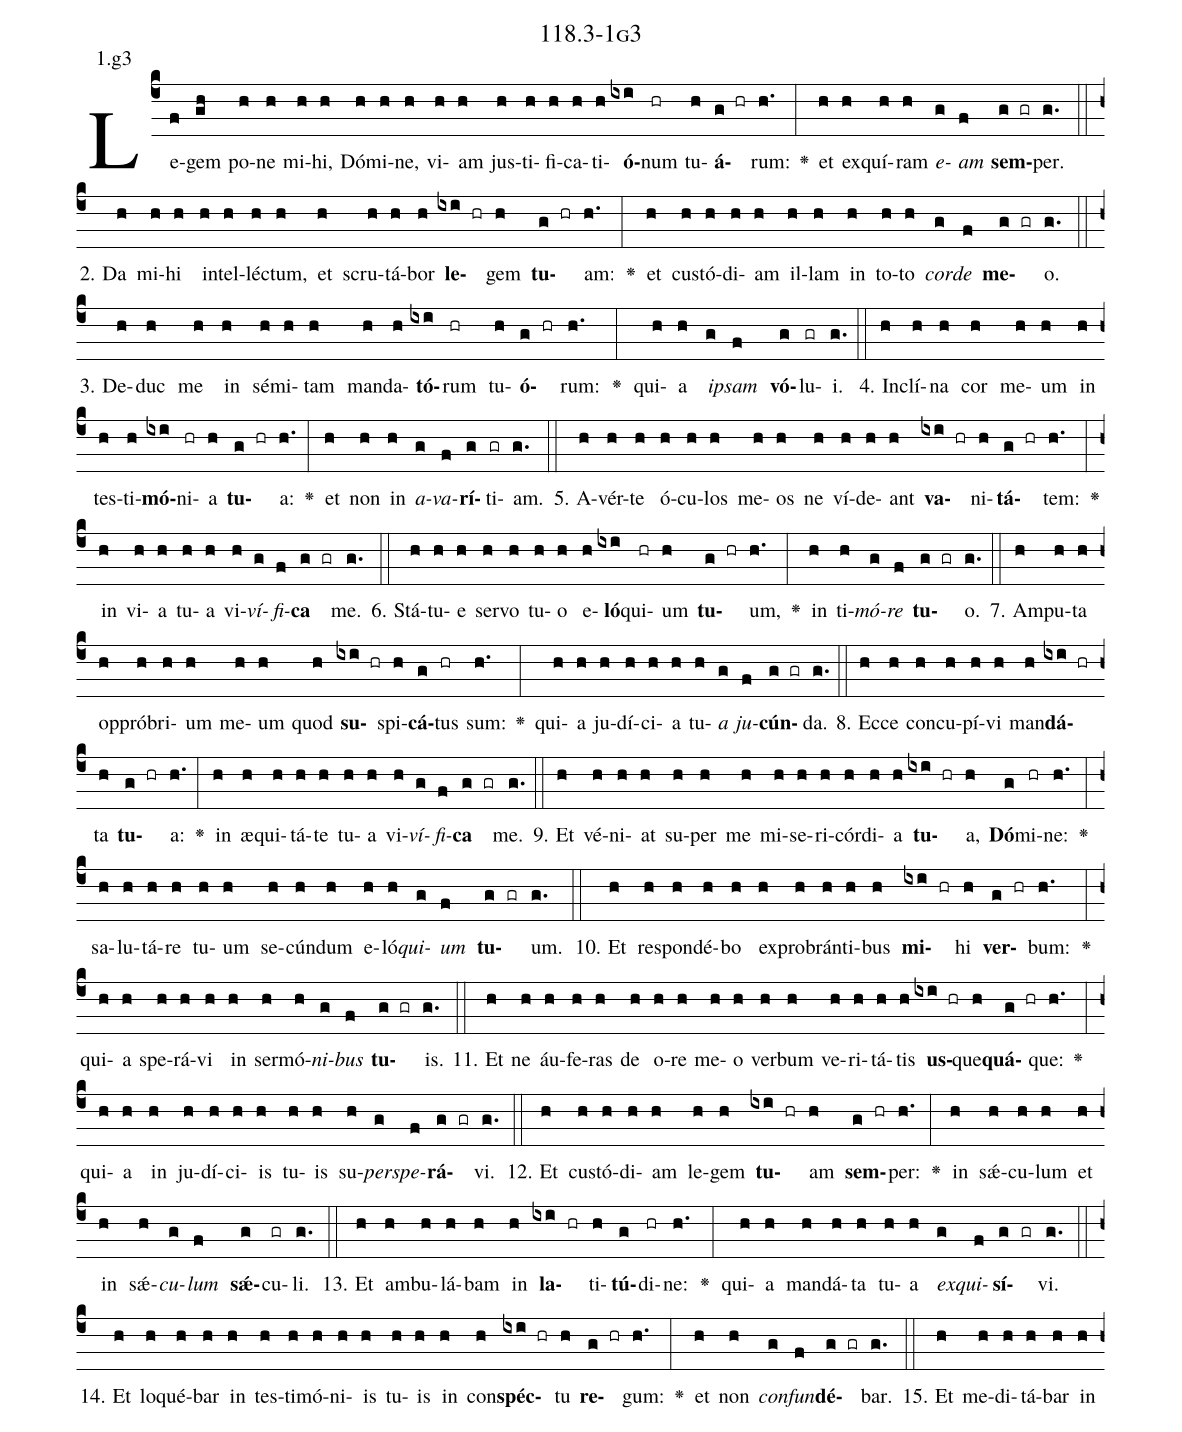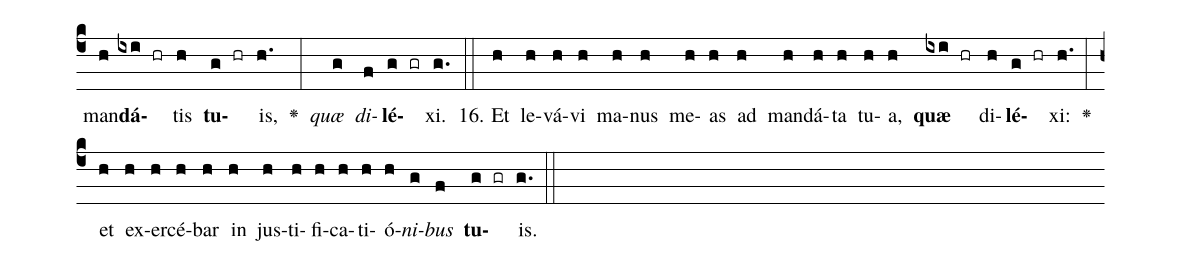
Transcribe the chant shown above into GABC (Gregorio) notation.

name: 118.3-1g3;
annotation: 1.g3;
%%
(c4)Le(f)gem(gh) po(h)ne(h) mi(h)hi,(h) Dó(h)mi(h)ne,(h) vi(h)am(h) jus(h)ti(h)fi(h)ca(h)ti(h)<b>ó</b>(ixi)num(hr) tu(h)<b>á</b>(g hr)rum:(h.) <v>\greheightstar</v>(:) et(h) ex(h)quí(h)ram(h) <i>e</i>(g)<i>am</i>(f) <b>sem</b>(g gr)per.(g.) (::)
2. Da(h) mi(h)hi(h) in(h)tel(h)léc(h)tum,(h) et(h) scru(h)tá(h)bor(h) <b>le</b>(ixi hr)gem(h) <b>tu</b>(g hr)am:(h.) <v>\greheightstar</v>(:) et(h) cus(h)tó(h)di(h)am(h) il(h)lam(h) in(h) to(h)to(h) <i>cor</i>(g)<i>de</i>(f) <b>me</b>(g gr)o.(g.) (::)
3. De(h)duc(h) me(h) in(h) sé(h)mi(h)tam(h) man(h)da(h)<b>tó</b>(ixi)rum(hr) tu(h)<b>ó</b>(g hr)rum:(h.) <v>\greheightstar</v>(:) qui(h)a(h) <i>ip</i>(g)<i>sam</i>(f) <b>vó</b>(g)lu(gr)i.(g.) (::)
4. In(h)clí(h)na(h) cor(h) me(h)um(h) in(h) tes(h)ti(h)<b>mó</b>(ixi)ni(hr)a(h) <b>tu</b>(g hr)a:(h.) <v>\greheightstar</v>(:) et(h) non(h) in(h) <i>a</i>(g)<i>va</i>(f)<b>rí</b>(g)ti(gr)am.(g.) (::)
5. A(h)vér(h)te(h) ó(h)cu(h)los(h) me(h)os(h) ne(h) ví(h)de(h)ant(h) <b>va</b>(ixi hr)ni(h)<b>tá</b>(g hr)tem:(h.) <v>\greheightstar</v>(:) in(h) vi(h)a(h) tu(h)a(h) vi(h)<i>ví</i>(g)<i>fi</i>(f)<b>ca</b>(g gr) me.(g.) (::)
6. Stá(h)tu(h)e(h) ser(h)vo(h) tu(h)o(h) e(h)<b>ló</b>(ixi)qui(hr)um(h) <b>tu</b>(g hr)um,(h.) <v>\greheightstar</v>(:) in(h) ti(h)<i>mó</i>(g)<i>re</i>(f) <b>tu</b>(g gr)o.(g.) (::)
7. Am(h)pu(h)ta(h) op(h)pró(h)bri(h)um(h) me(h)um(h) quod(h) <b>su</b>(ixi hr)spi(h)<b>cá</b>(g)tus(hr) sum:(h.) <v>\greheightstar</v>(:) qui(h)a(h) ju(h)dí(h)ci(h)a(h) tu(h)<i>a</i>(g) <i>ju</i>(f)<b>cún</b>(g gr)da.(g.) (::)
8. Ec(h)ce(h) con(h)cu(h)pí(h)vi(h) man(h)<b>dá</b>(ixi hr)ta(h) <b>tu</b>(g hr)a:(h.) <v>\greheightstar</v>(:) in(h) æ(h)qui(h)tá(h)te(h) tu(h)a(h) vi(h)<i>ví</i>(g)<i>fi</i>(f)<b>ca</b>(g gr) me.(g.) (::)
9. Et(h) vé(h)ni(h)at(h) su(h)per(h) me(h) mi(h)se(h)ri(h)cór(h)di(h)a(h) <b>tu</b>(ixi hr)a,(h) <b>Dó</b>(g)mi(hr)ne:(h.) <v>\greheightstar</v>(:) sa(h)lu(h)tá(h)re(h) tu(h)um(h) se(h)cún(h)dum(h) e(h)ló(h)<i>qui</i>(g)<i>um</i>(f) <b>tu</b>(g gr)um.(g.) (::)
10. Et(h) re(h)spon(h)dé(h)bo(h) ex(h)pro(h)brán(h)ti(h)bus(h) <b>mi</b>(ixi hr)hi(h) <b>ver</b>(g hr)bum:(h.) <v>\greheightstar</v>(:) qui(h)a(h) spe(h)rá(h)vi(h) in(h) ser(h)mó(h)<i>ni</i>(g)<i>bus</i>(f) <b>tu</b>(g gr)is.(g.) (::)
11. Et(h) ne(h) áu(h)fe(h)ras(h) de(h) o(h)re(h) me(h)o(h) ver(h)bum(h) ve(h)ri(h)tá(h)tis(h) <b>us</b>(ixi hr)que(h)<b>quá</b>(g hr)que:(h.) <v>\greheightstar</v>(:) qui(h)a(h) in(h) ju(h)dí(h)ci(h)is(h) tu(h)is(h) su(h)<i>per</i>(g)<i>spe</i>(f)<b>rá</b>(g gr)vi.(g.) (::)
12. Et(h) cus(h)tó(h)di(h)am(h) le(h)gem(h) <b>tu</b>(ixi hr)am(h) <b>sem</b>(g hr)per:(h.) <v>\greheightstar</v>(:) in(h) sǽ(h)cu(h)lum(h) et(h) in(h) sǽ(h)<i>cu</i>(g)<i>lum</i>(f) <b>sǽ</b>(g)cu(gr)li.(g.) (::)
13. Et(h) am(h)bu(h)lá(h)bam(h) in(h) <b>la</b>(ixi hr)ti(h)<b>tú</b>(g)di(hr)ne:(h.) <v>\greheightstar</v>(:) qui(h)a(h) man(h)dá(h)ta(h) tu(h)a(h) <i>ex</i>(g)<i>qui</i>(f)<b>sí</b>(g gr)vi.(g.) (::)
14. Et(h) lo(h)qué(h)bar(h) in(h) tes(h)ti(h)mó(h)ni(h)is(h) tu(h)is(h) in(h) con(h)<b>spéc</b>(ixi hr)tu(h) <b>re</b>(g hr)gum:(h.) <v>\greheightstar</v>(:) et(h) non(h) <i>con</i>(g)<i>fun</i>(f)<b>dé</b>(g gr)bar.(g.) (::)
15. Et(h) me(h)di(h)tá(h)bar(h) in(h) man(h)<b>dá</b>(ixi hr)tis(h) <b>tu</b>(g hr)is,(h.) <v>\greheightstar</v>(:) <i>quæ</i>(g) <i>di</i>(f)<b>lé</b>(g gr)xi.(g.) (::)
16. Et(h) le(h)vá(h)vi(h) ma(h)nus(h) me(h)as(h) ad(h) man(h)dá(h)ta(h) tu(h)a,(h) <b>quæ</b>(ixi hr) di(h)<b>lé</b>(g hr)xi:(h.) <v>\greheightstar</v>(:) et(h) ex(h)er(h)cé(h)bar(h) in(h) jus(h)ti(h)fi(h)ca(h)ti(h)ó(h)<i>ni</i>(g)<i>bus</i>(f) <b>tu</b>(g gr)is.(g.) (::)
